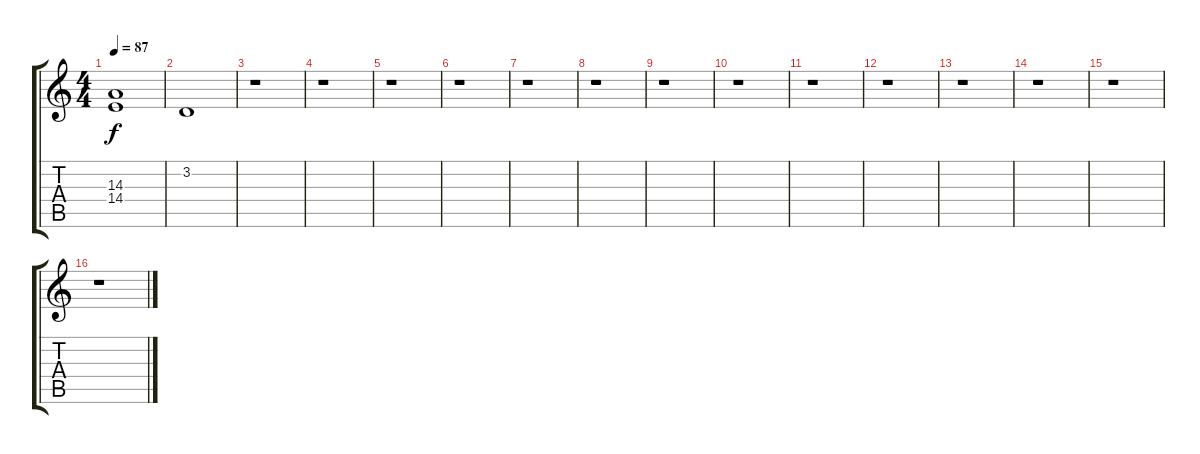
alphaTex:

\track "" {instrument electricpiano2}
\staff {score tabs}
\tuning (E4 B3 G3 D3 A2 E2) {hide}
\ts (4 4)
\tempo 87
\clef g2
\ks c
(14.3 14.4).1{dy f} |
3.2.1 |
r.1 |
r.1 |
r.1 |
r.1 |
r.1 |
r.1 |
r.1 |
r.1 |
r.1 |
r.1 |
r.1 |
r.1 |
r.1 |
r.1
